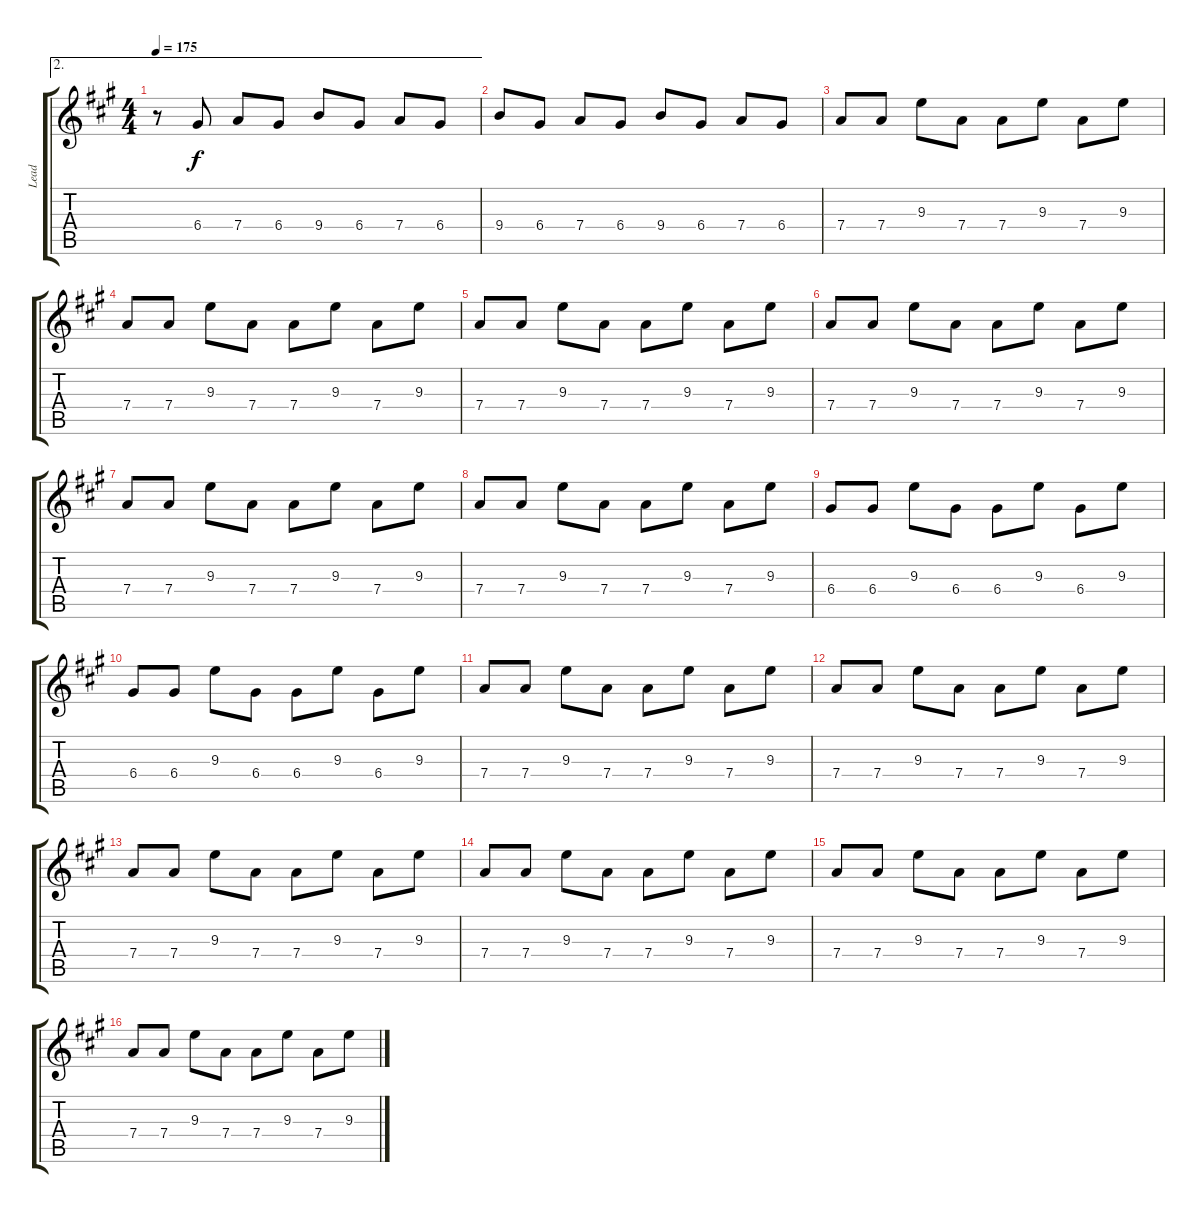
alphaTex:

\track ("Lead" "Lead") {instrument distortionguitar}
\staff {score tabs}
\tuning (E4 B3 G3 D3 A2 D2) {hide}
\ae 2
\ts (4 4)
\tempo 175
\clef g2
\ks f#minor
r.8{dy f} 6.4.8 7.4.8 6.4.8 9.4.8 6.4.8 7.4.8 6.4.8 |
9.4.8 6.4.8 7.4.8 6.4.8 9.4.8 6.4.8 7.4.8 6.4.8 |
7.4.8 7.4.8 9.3.8 7.4.8 7.4.8 9.3.8 7.4.8 9.3.8 |
7.4.8 7.4.8 9.3.8 7.4.8 7.4.8 9.3.8 7.4.8 9.3.8 |
7.4.8 7.4.8 9.3.8 7.4.8 7.4.8 9.3.8 7.4.8 9.3.8 |
7.4.8 7.4.8 9.3.8 7.4.8 7.4.8 9.3.8 7.4.8 9.3.8 |
7.4.8 7.4.8 9.3.8 7.4.8 7.4.8 9.3.8 7.4.8 9.3.8 |
7.4.8 7.4.8 9.3.8 7.4.8 7.4.8 9.3.8 7.4.8 9.3.8 |
6.4.8 6.4.8 9.3.8 6.4.8 6.4.8 9.3.8 6.4.8 9.3.8 |
6.4.8 6.4.8 9.3.8 6.4.8 6.4.8 9.3.8 6.4.8 9.3.8 |
7.4.8 7.4.8 9.3.8 7.4.8 7.4.8 9.3.8 7.4.8 9.3.8 |
7.4.8 7.4.8 9.3.8 7.4.8 7.4.8 9.3.8 7.4.8 9.3.8 |
7.4.8 7.4.8 9.3.8 7.4.8 7.4.8 9.3.8 7.4.8 9.3.8 |
7.4.8 7.4.8 9.3.8 7.4.8 7.4.8 9.3.8 7.4.8 9.3.8 |
7.4.8 7.4.8 9.3.8 7.4.8 7.4.8 9.3.8 7.4.8 9.3.8 |
7.4.8 7.4.8 9.3.8 7.4.8 7.4.8 9.3.8 7.4.8 9.3.8
